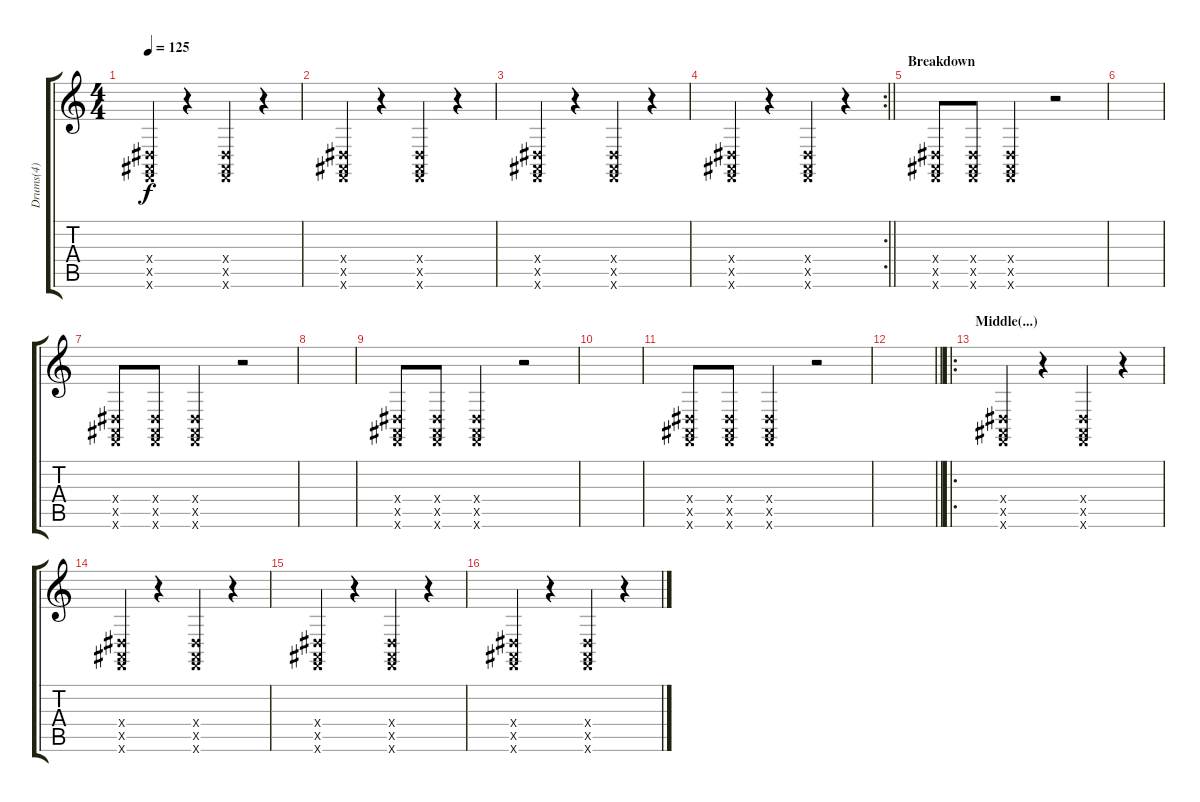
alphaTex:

\track ("Drums(4)" "Drums(4)") {instrument synthdrum}
\staff {score tabs}
\tuning (E4 B3 G3 D3 A2 E2) {hide}
\ts (4 4)
\tempo 125
\clef g2
\ks c
(1.4{x} 1.5{x} 1.6{x}).4{dy f} r.4 (1.4{x} 1.5{x} 1.6{x}).4 r.4 |
(1.4{x} 1.5{x} 1.6{x}).4 r.4 (1.4{x} 1.5{x} 1.6{x}).4 r.4 |
(1.4{x} 1.5{x} 1.6{x}).4 r.4 (1.4{x} 1.5{x} 1.6{x}).4 r.4 |
\rc 2
\barLineRight lightlight
(1.4{x} 1.5{x} 1.6{x}).4 r.4 (1.4{x} 1.5{x} 1.6{x}).4 r.4 |
\section ("" "Breakdown")
(1.4{x} 1.5{x} 1.6{x}).8 (1.4{x} 1.5{x} 1.6{x}).8 (1.4{x} 1.5{x} 1.6{x}).4 r.2 |
|
(1.4{x} 1.5{x} 1.6{x}).8 (1.4{x} 1.5{x} 1.6{x}).8 (1.4{x} 1.5{x} 1.6{x}).4 r.2 |
|
(1.4{x} 1.5{x} 1.6{x}).8 (1.4{x} 1.5{x} 1.6{x}).8 (1.4{x} 1.5{x} 1.6{x}).4 r.2 |
|
(1.4{x} 1.5{x} 1.6{x}).8 (1.4{x} 1.5{x} 1.6{x}).8 (1.4{x} 1.5{x} 1.6{x}).4 r.2 |
\barLineRight lightlight
|
\ro
\section ("" "Middle(...)")
(1.4{x} 1.5{x} 1.6{x}).4 r.4 (1.4{x} 1.5{x} 1.6{x}).4 r.4 |
(1.4{x} 1.5{x} 1.6{x}).4 r.4 (1.4{x} 1.5{x} 1.6{x}).4 r.4 |
(1.4{x} 1.5{x} 1.6{x}).4 r.4 (1.4{x} 1.5{x} 1.6{x}).4 r.4 |
(1.4{x} 1.5{x} 1.6{x}).4 r.4 (1.4{x} 1.5{x} 1.6{x}).4 r.4
